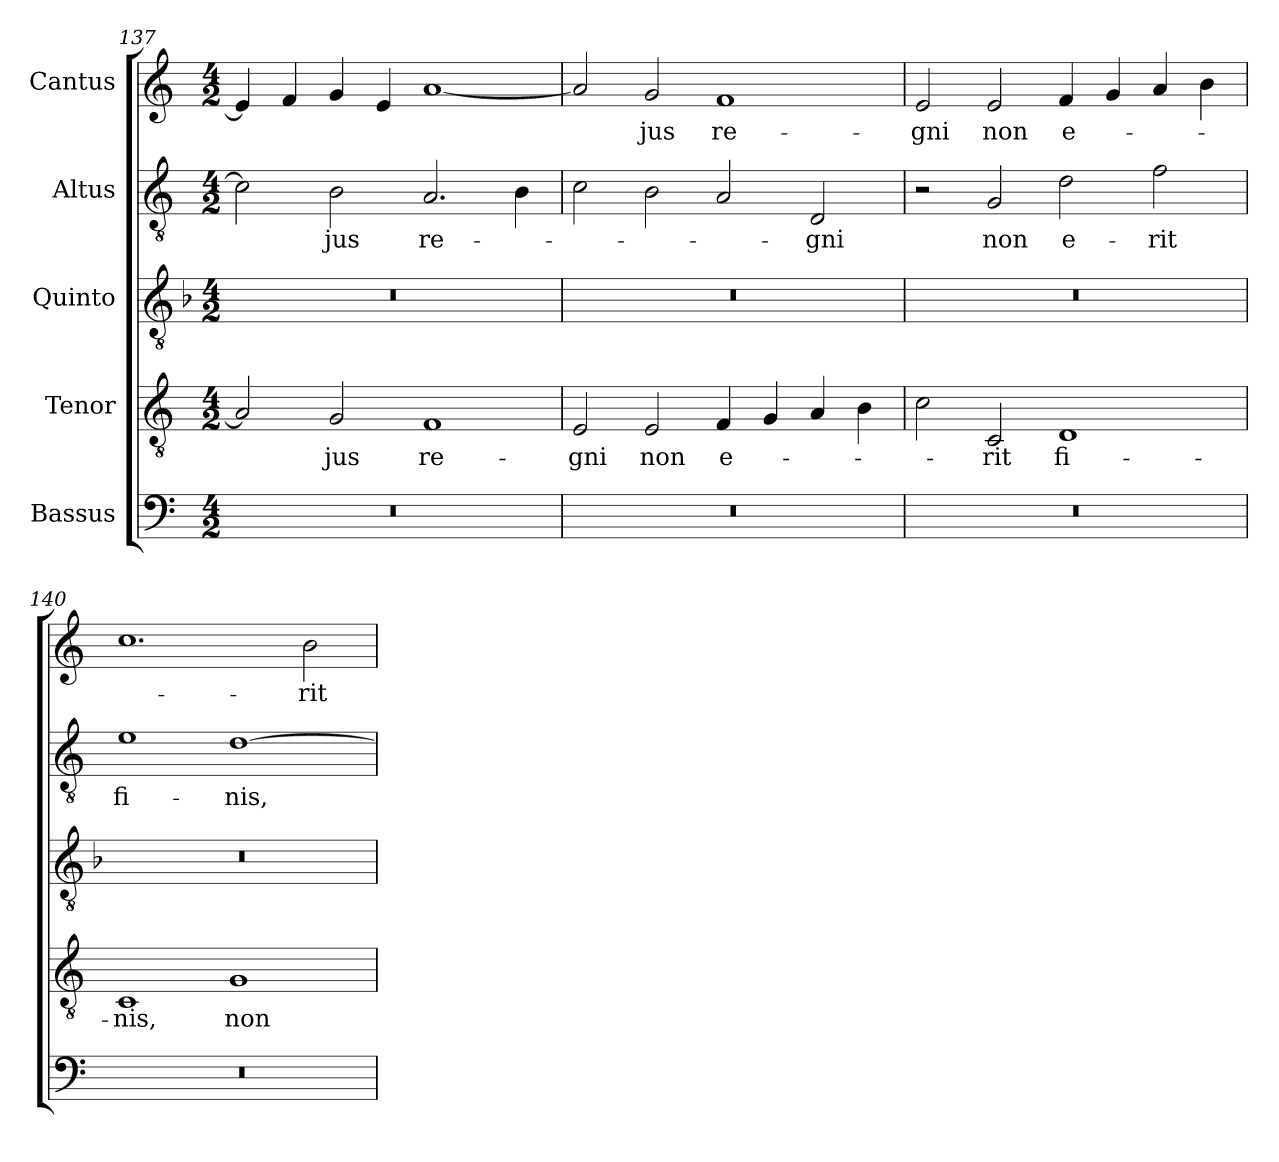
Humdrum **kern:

**kern	**kern	**text	**kern	**kern	**text	**kern	**text
*part5	*part4	*part4	*part3	*part2	*part2	*part1	*part1
*staff5	*staff4	*staff4	*staff3	*staff2	*staff2	*staff1	*staff1
*I"Bassus	*I"Tenor	*	*I"Quinto	*I"Altus	*	*I"Cantus	*
*clefF4	*clefGv2	*	*clefGv2	*clefGv2	*	*clefG2	*
*	*	*	*ITrd-4c-7	*	*	*	*
*k[]	*k[]	*	*k[]	*k[]	*	*k[]	*
*C:	*C:	*	*C:	*C:	*	*C:	*
*M4/2	*M4/2	*	*M4/2	*M4/2	*	*M4/2	*
=137	=137	=137	=137	=137	=137	=137	=137
!LO:N:vis=1	!	!	!LO:N:vis=1	!	!	!	!
0r	2Ai/]	.	0r	2ci\]	.	4ei/]	.
.	.	.	.	.	.	4fi/	.
!	!	!LO:LY:b:color=#000000	!	!	!	!	!
!	!	!	!	!	!LO:LY:b:color=#000000	!	!
.	2Gi/	-jus	.	2Bi\	-jus	4gi/	.
.	.	.	.	.	.	4ei/	.
!	!	!LO:LY:b:color=#000000	!	!	!	!	!
!	!	!	!	!	!LO:LY:b:color=#000000	!	!
.	1Fi	re-	.	2.Ai/	re-	[<1ai	.
.	.	.	.	4Bi\	.	.	.
!!LO:LB:g=z
=138	=138	=138	=138	=138	=138	=138	=138
!LO:N:vis=1	!	!	!	!	!	!	!
!	!	!LO:LY:b:color=#000000	!LO:N:vis=1	!	!	!	!
0r	2Ei/	-gni	0r	2ci\	.	2ai/]	.
!	!	!LO:LY:b:color=#000000	!	!	!	!	!
!	!	!	!	!	!	!	!LO:LY:b:color=#000000
.	2Ei/	non	.	2Bi\	.	2gi/	-jus
!	!	!LO:LY:b:color=#000000	!	!	!	!	!
!	!	!	!	!	!	!	!LO:LY:b:color=#000000
.	4Fi/	e-	.	2Ai/	.	1fi	re-
.	4Gi/	.	.	.	.	.	.
!	!	!	!	!	!LO:LY:b:color=#000000	!	!
.	4Ai/	.	.	2Di/	-gni	.	.
.	4Bi\	.	.	.	.	.	.
=139	=139	=139	=139	=139	=139	=139	=139
!LO:N:vis=1	!	!	!LO:N:vis=1	!	!	!	!
!	!	!	!	!	!	!	!LO:LY:b:color=#000000
0r	2ci\	.	0r	2r	.	2ei/	-gni
!	!	!LO:LY:b:color=#000000	!	!	!	!	!
!	!	!	!	!	!LO:LY:b:color=#000000	!	!
!	!	!	!	!	!	!	!LO:LY:b:color=#000000
.	2Ci/	-rit	.	2Gi/	non	2ei/	non
!	!	!LO:LY:b:color=#000000	!	!	!	!	!
!	!	!	!	!	!LO:LY:b:color=#000000	!	!
!	!	!	!	!	!	!	!LO:LY:b:color=#000000
.	1Di	fi-	.	2di\	e-	4fi/	e-
.	.	.	.	.	.	4gi/	.
!	!	!	!	!	!LO:LY:b:color=#000000	!	!
.	.	.	.	2fi\	-rit	4ai/	.
.	.	.	.	.	.	4bi\	.
=140	=140	=140	=140	=140	=140	=140	=140
!LO:N:vis=1	!	!	!	!	!	!	!
!	!	!LO:LY:b:color=#000000	!LO:N:vis=1	!	!	!	!
!	!	!	!	!	!LO:LY:b:color=#000000	!	!
0r	1Ci	-nis,	0r	1ei	fi-	1.cci	.
!	!	!LO:LY:b:color=#000000	!	!	!	!	!
!	!	!	!	!	!LO:LY:b:color=#000000	!	!
.	1Gi	non	.	[>1di	-nis,	.	.
!	!	!	!	!	!	!	!LO:LY:b:color=#000000
.	.	.	.	.	.	2bi\	-rit
=	=	=	=	=	=	=	=
*-	*-	*-	*-	*-	*-	*-	*-
